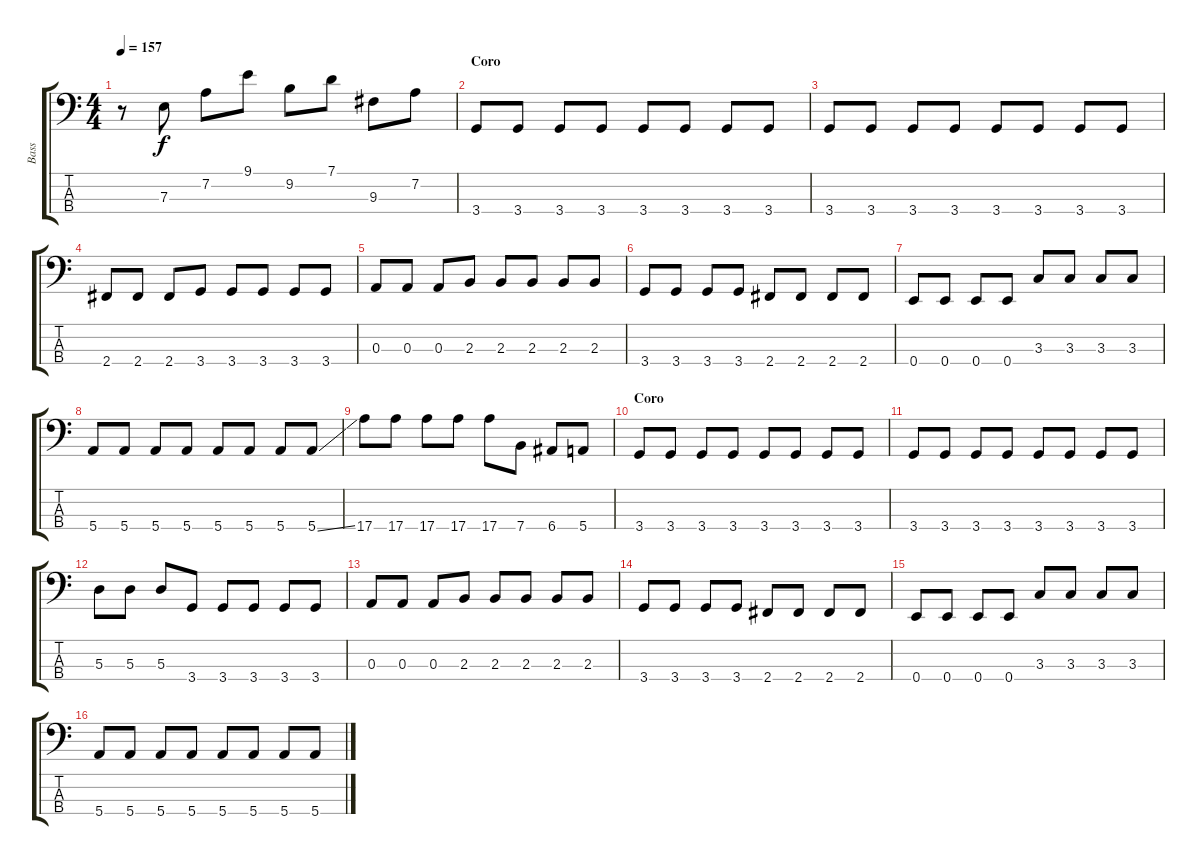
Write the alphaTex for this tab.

\track ("Bass" "Bass") {instrument electricbasspick}
\staff {score tabs}
\tuning (G2 D2 A1 E1) {hide}
\ts (4 4)
\tempo 157
\clef f4
\ks c
r.8{dy f} 7.3.8 7.2.8 9.1.8 9.2.8 7.1.8 9.3.8 7.2.8 |
\section ("" "Coro")
3.4.8 3.4.8 3.4.8 3.4.8 3.4.8 3.4.8 3.4.8 3.4.8 |
3.4.8 3.4.8 3.4.8 3.4.8 3.4.8 3.4.8 3.4.8 3.4.8 |
2.4.8 2.4.8 2.4.8 3.4.8 3.4.8 3.4.8 3.4.8 3.4.8 |
0.3.8 0.3.8 0.3.8 2.3.8 2.3.8 2.3.8 2.3.8 2.3.8 |
3.4.8 3.4.8 3.4.8 3.4.8 2.4.8 2.4.8 2.4.8 2.4.8 |
0.4.8 0.4.8 0.4.8 0.4.8 3.3.8 3.3.8 3.3.8 3.3.8 |
5.4.8 5.4.8 5.4.8 5.4.8 5.4.8 5.4.8 5.4.8 5.4{ss}.8 |
17.4.8 17.4.8 17.4.8 17.4.8 17.4.8 7.4.8 6.4.8 5.4.8 |
\section ("" "Coro")
3.4.8 3.4.8 3.4.8 3.4.8 3.4.8 3.4.8 3.4.8 3.4.8 |
3.4.8 3.4.8 3.4.8 3.4.8 3.4.8 3.4.8 3.4.8 3.4.8 |
5.3.8 5.3.8 5.3.8 3.4.8 3.4.8 3.4.8 3.4.8 3.4.8 |
0.3.8 0.3.8 0.3.8 2.3.8 2.3.8 2.3.8 2.3.8 2.3.8 |
3.4.8 3.4.8 3.4.8 3.4.8 2.4.8 2.4.8 2.4.8 2.4.8 |
0.4.8 0.4.8 0.4.8 0.4.8 3.3.8 3.3.8 3.3.8 3.3.8 |
5.4.8 5.4.8 5.4.8 5.4.8 5.4.8 5.4.8 5.4.8 5.4{ss}.8
